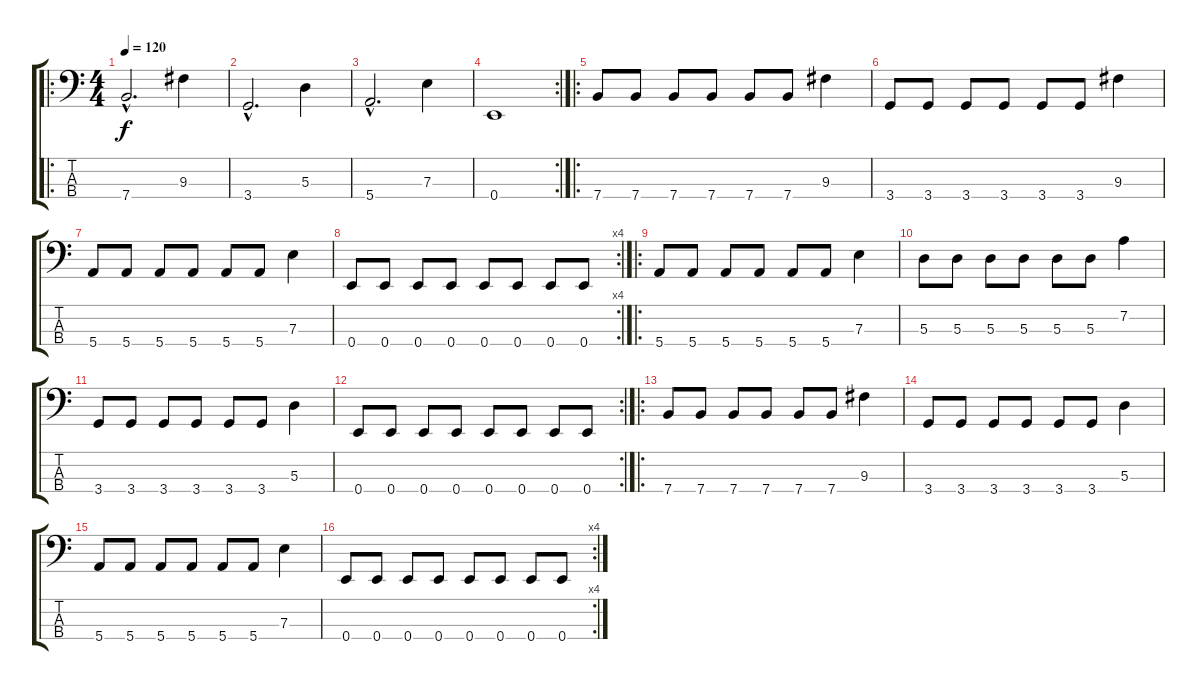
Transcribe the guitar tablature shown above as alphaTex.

\track "" {instrument slapbass1}
\staff {score tabs}
\tuning (G2 D2 A1 E1) {hide}
\ro
\ts (4 4)
\tempo 120
\clef f4
\ks c
7.4{hac}.2{d dy f instrument slapbass1} 9.3.4 |
3.4{hac}.2{d} 5.3.4 |
5.4{hac}.2{d} 7.3.4 |
\rc 2
0.4.1 |
\ro
7.4.8 7.4.8 7.4.8 7.4.8 7.4.8 7.4.8 9.3.4 |
3.4.8 3.4.8 3.4.8 3.4.8 3.4.8 3.4.8 9.3.4 |
5.4.8 5.4.8 5.4.8 5.4.8 5.4.8 5.4.8 7.3.4 |
\rc 4
0.4.8 0.4.8 0.4.8 0.4.8 0.4.8 0.4.8 0.4.8 0.4.8 |
\ro
5.4.8 5.4.8 5.4.8 5.4.8 5.4.8 5.4.8 7.3.4 |
5.3.8 5.3.8 5.3.8 5.3.8 5.3.8 5.3.8 7.2.4 |
3.4.8 3.4.8 3.4.8 3.4.8 3.4.8 3.4.8 5.3.4 |
\rc 2
0.4.8 0.4.8 0.4.8 0.4.8 0.4.8 0.4.8 0.4.8 0.4.8 |
\ro
7.4.8 7.4.8 7.4.8 7.4.8 7.4.8 7.4.8 9.3.4 |
3.4.8 3.4.8 3.4.8 3.4.8 3.4.8 3.4.8 5.3.4 |
5.4.8 5.4.8 5.4.8 5.4.8 5.4.8 5.4.8 7.3.4 |
\rc 4
0.4.8 0.4.8 0.4.8 0.4.8 0.4.8 0.4.8 0.4.8 0.4.8
